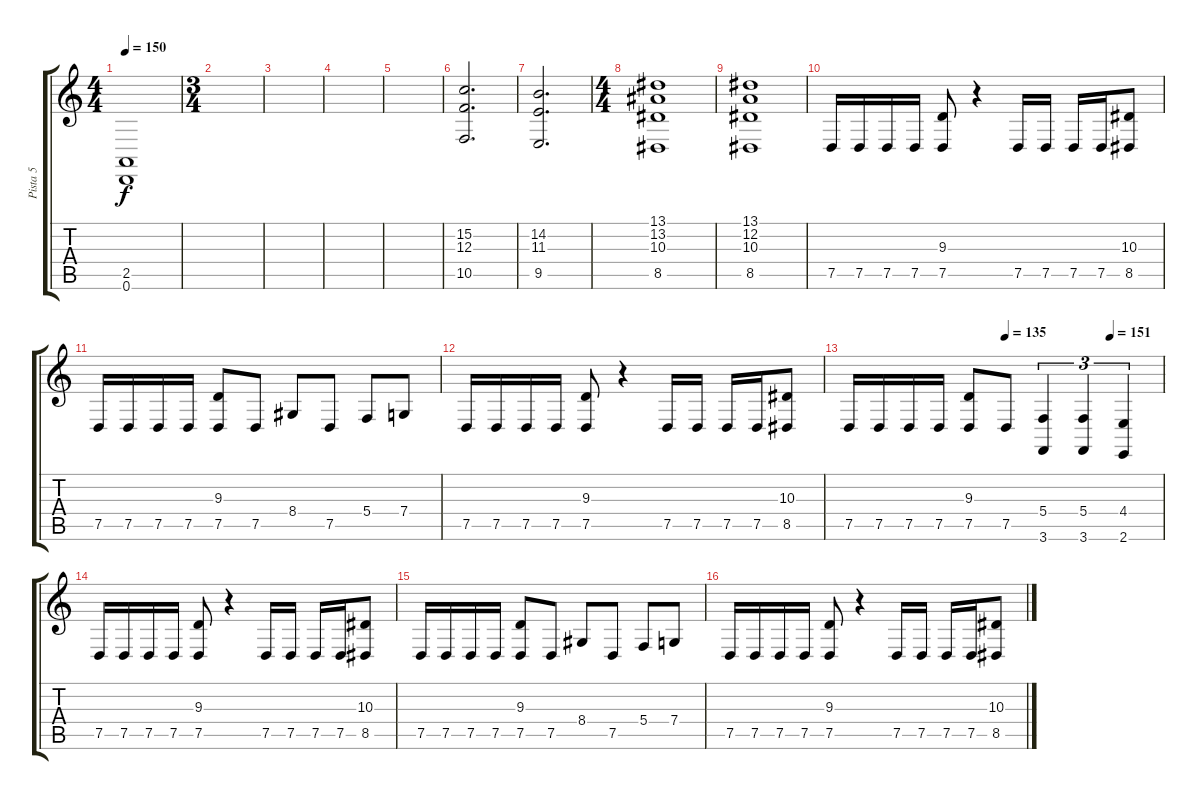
\track ("Pista 5" "Pista 5") {instrument harpsichord}
\staff {score tabs}
\tuning (D4 A3 F3 C3 G2 D2) {hide}
\ts (4 4)
\tempo 150
\clef g2
\ks c
(2.5{t} 0.6{t}).1{dy f} |
\ts (3 4)
|
|
|
|
(15.2 12.3 10.5).2{d volume 8 instrument stringensemble1} |
(14.2 11.3 9.5).2{d volume 13 instrument stringensemble1} |
\ts (4 4)
(13.1 13.2 10.3 8.5).1{volume 11 instrument stringensemble1} |
(13.1 12.2 10.3 8.5).1{volume 11 instrument stringensemble1} |
7.5.16{volume 16 instrument stringensemble1} 7.5.16 7.5.16 7.5.16 (9.3 7.5).8 r.4 7.5.16 7.5.16 7.5.16 7.5.16 (10.3 8.5).8 |
7.5.16{volume 16 instrument stringensemble1} 7.5.16 7.5.16 7.5.16 (9.3 7.5).8 7.5.8 8.4.8 7.5.8 5.4.8 7.4.8 |
7.5.16{volume 16 instrument stringensemble1} 7.5.16 7.5.16 7.5.16 (9.3 7.5).8 r.4 7.5.16 7.5.16 7.5.16 7.5.16 (10.3 8.5).8 |
\tempo (135 0.5)
\tempo (151 0.8333333333333334)
7.5.16{volume 16 instrument stringensemble1} 7.5.16 7.5.16 7.5.16 (9.3 7.5).8 7.5.8 (5.4 3.6).4{tu (3 2)} (5.4 3.6).4{tu (3 2)} (4.4 2.6).4{tu (3 2)} |
7.5.16{volume 16 instrument stringensemble1} 7.5.16 7.5.16 7.5.16 (9.3 7.5).8 r.4 7.5.16 7.5.16 7.5.16 7.5.16 (10.3 8.5).8 |
7.5.16{volume 16 instrument stringensemble1} 7.5.16 7.5.16 7.5.16 (9.3 7.5).8 7.5.8 8.4.8 7.5.8 5.4.8 7.4.8 |
7.5.16{volume 16 instrument stringensemble1} 7.5.16 7.5.16 7.5.16 (9.3 7.5).8 r.4 7.5.16 7.5.16 7.5.16 7.5.16 (10.3 8.5).8
